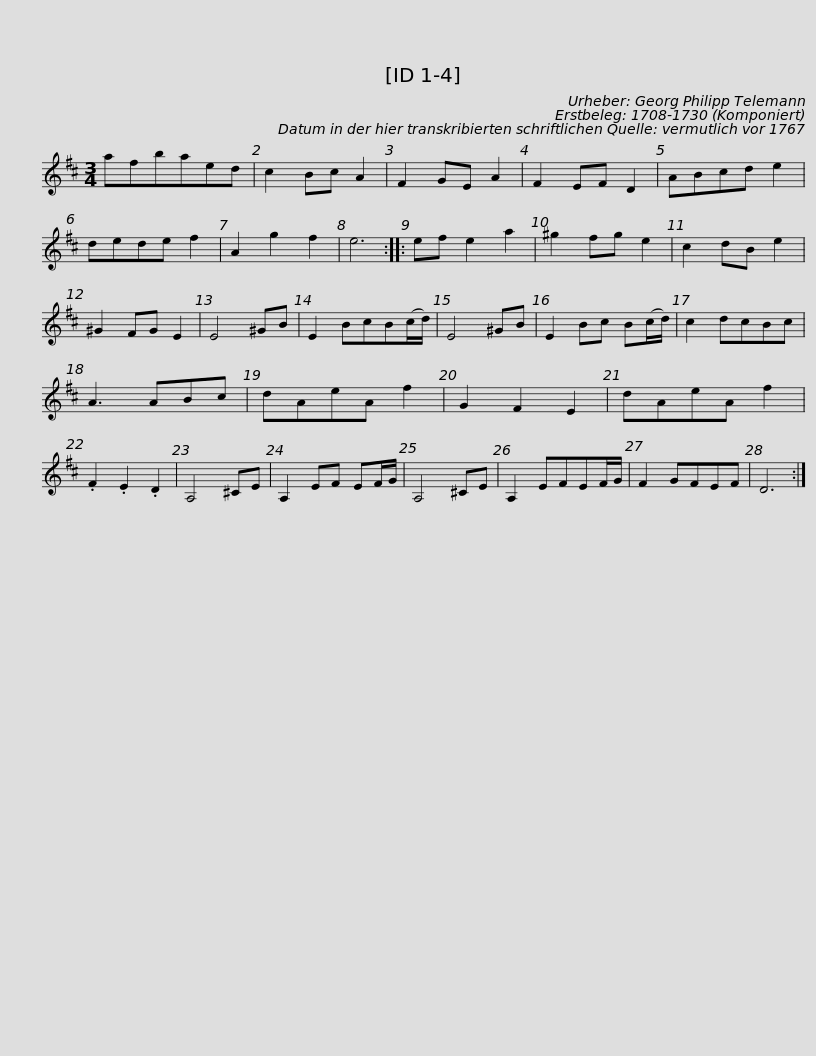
X:1
L:1/8
M:3/4
I:linebreak $
K:D
V:1 treble
V:1
 afbaed | c2 Bc A2 | F2 GE A2 | F2 EF D2 | ABcd e2 | %5
 dede f2 | A2 g2 f2 | e6 :: ef e2 a2 |$ ^g2 fg e2 | %10
 c2 dB e2 | ^G2 FG E2 | E4 ^GB | E2 BcB(c/d/) | E4 ^GB | %15
 E2 Bc B(c/d/) | c2 dcBc | A3 ABc |$ dAeA f2 | G2 F2 E2 | %20
 dAeA f2 | .F2 .E2 .D2 | A,4 ^CE | A,2 EF EF/G/ | A,4 ^CE | %25
 A,2 EFEF/G/ | F2 GFEF |$ D6 :| %28
